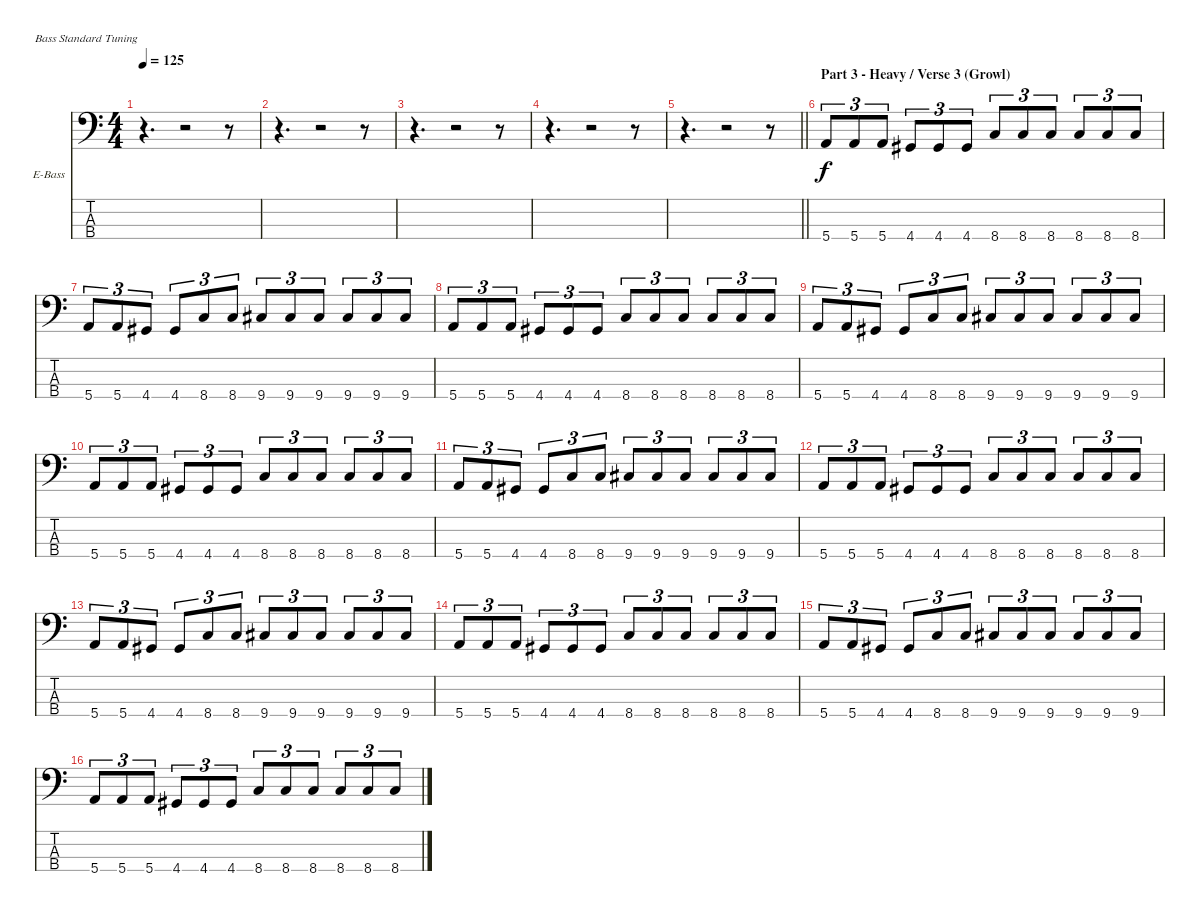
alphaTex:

\bracketExtendMode nobrackets
\firstSystemTrackNameOrientation horizontal
\otherSystemsTrackNameOrientation horizontal
\track ("Martin Mendez" "E-Bass") {instrument electricbasspick}
\staff {score tabs}
\tuning (G2 D2 A1 E1)
\ts (4 4)
\tempo 125
\clef f4
\ks c
r.4{d dy f} r.2 r.8 |
r.4{d} r.2 r.8 |
r.4{d} r.2 r.8 |
r.4{d} r.2 r.8 |
\barLineRight lightlight
r.4{d} r.2 r.8 |
\section ("" "Part 3 - Heavy / Verse 3 (Growl)")
5.4.8{tu (3 2)} 5.4.8{tu (3 2)} 5.4.8{tu (3 2)} 4.4.8{tu (3 2)} 4.4.8{tu (3 2)} 4.4.8{tu (3 2)} 8.4.8{tu (3 2)} 8.4.8{tu (3 2)} 8.4.8{tu (3 2)} 8.4.8{tu (3 2)} 8.4.8{tu (3 2)} 8.4.8{tu (3 2)} |
5.4.8{tu (3 2)} 5.4.8{tu (3 2)} 4.4.8{tu (3 2)} 4.4.8{tu (3 2)} 8.4.8{tu (3 2)} 8.4.8{tu (3 2)} 9.4.8{tu (3 2)} 9.4.8{tu (3 2)} 9.4.8{tu (3 2)} 9.4.8{tu (3 2)} 9.4.8{tu (3 2)} 9.4.8{tu (3 2)} |
5.4.8{tu (3 2)} 5.4.8{tu (3 2)} 5.4.8{tu (3 2)} 4.4.8{tu (3 2)} 4.4.8{tu (3 2)} 4.4.8{tu (3 2)} 8.4.8{tu (3 2)} 8.4.8{tu (3 2)} 8.4.8{tu (3 2)} 8.4.8{tu (3 2)} 8.4.8{tu (3 2)} 8.4.8{tu (3 2)} |
5.4.8{tu (3 2)} 5.4.8{tu (3 2)} 4.4.8{tu (3 2)} 4.4.8{tu (3 2)} 8.4.8{tu (3 2)} 8.4.8{tu (3 2)} 9.4.8{tu (3 2)} 9.4.8{tu (3 2)} 9.4.8{tu (3 2)} 9.4.8{tu (3 2)} 9.4.8{tu (3 2)} 9.4.8{tu (3 2)} |
5.4.8{tu (3 2)} 5.4.8{tu (3 2)} 5.4.8{tu (3 2)} 4.4.8{tu (3 2)} 4.4.8{tu (3 2)} 4.4.8{tu (3 2)} 8.4.8{tu (3 2)} 8.4.8{tu (3 2)} 8.4.8{tu (3 2)} 8.4.8{tu (3 2)} 8.4.8{tu (3 2)} 8.4.8{tu (3 2)} |
5.4.8{tu (3 2)} 5.4.8{tu (3 2)} 4.4.8{tu (3 2)} 4.4.8{tu (3 2)} 8.4.8{tu (3 2)} 8.4.8{tu (3 2)} 9.4.8{tu (3 2)} 9.4.8{tu (3 2)} 9.4.8{tu (3 2)} 9.4.8{tu (3 2)} 9.4.8{tu (3 2)} 9.4.8{tu (3 2)} |
5.4.8{tu (3 2)} 5.4.8{tu (3 2)} 5.4.8{tu (3 2)} 4.4.8{tu (3 2)} 4.4.8{tu (3 2)} 4.4.8{tu (3 2)} 8.4.8{tu (3 2)} 8.4.8{tu (3 2)} 8.4.8{tu (3 2)} 8.4.8{tu (3 2)} 8.4.8{tu (3 2)} 8.4.8{tu (3 2)} |
5.4.8{tu (3 2)} 5.4.8{tu (3 2)} 4.4.8{tu (3 2)} 4.4.8{tu (3 2)} 8.4.8{tu (3 2)} 8.4.8{tu (3 2)} 9.4.8{tu (3 2)} 9.4.8{tu (3 2)} 9.4.8{tu (3 2)} 9.4.8{tu (3 2)} 9.4.8{tu (3 2)} 9.4.8{tu (3 2)} |
5.4.8{tu (3 2)} 5.4.8{tu (3 2)} 5.4.8{tu (3 2)} 4.4.8{tu (3 2)} 4.4.8{tu (3 2)} 4.4.8{tu (3 2)} 8.4.8{tu (3 2)} 8.4.8{tu (3 2)} 8.4.8{tu (3 2)} 8.4.8{tu (3 2)} 8.4.8{tu (3 2)} 8.4.8{tu (3 2)} |
5.4.8{tu (3 2)} 5.4.8{tu (3 2)} 4.4.8{tu (3 2)} 4.4.8{tu (3 2)} 8.4.8{tu (3 2)} 8.4.8{tu (3 2)} 9.4.8{tu (3 2)} 9.4.8{tu (3 2)} 9.4.8{tu (3 2)} 9.4.8{tu (3 2)} 9.4.8{tu (3 2)} 9.4.8{tu (3 2)} |
5.4.8{tu (3 2)} 5.4.8{tu (3 2)} 5.4.8{tu (3 2)} 4.4.8{tu (3 2)} 4.4.8{tu (3 2)} 4.4.8{tu (3 2)} 8.4.8{tu (3 2)} 8.4.8{tu (3 2)} 8.4.8{tu (3 2)} 8.4.8{tu (3 2)} 8.4.8{tu (3 2)} 8.4.8{tu (3 2)}
